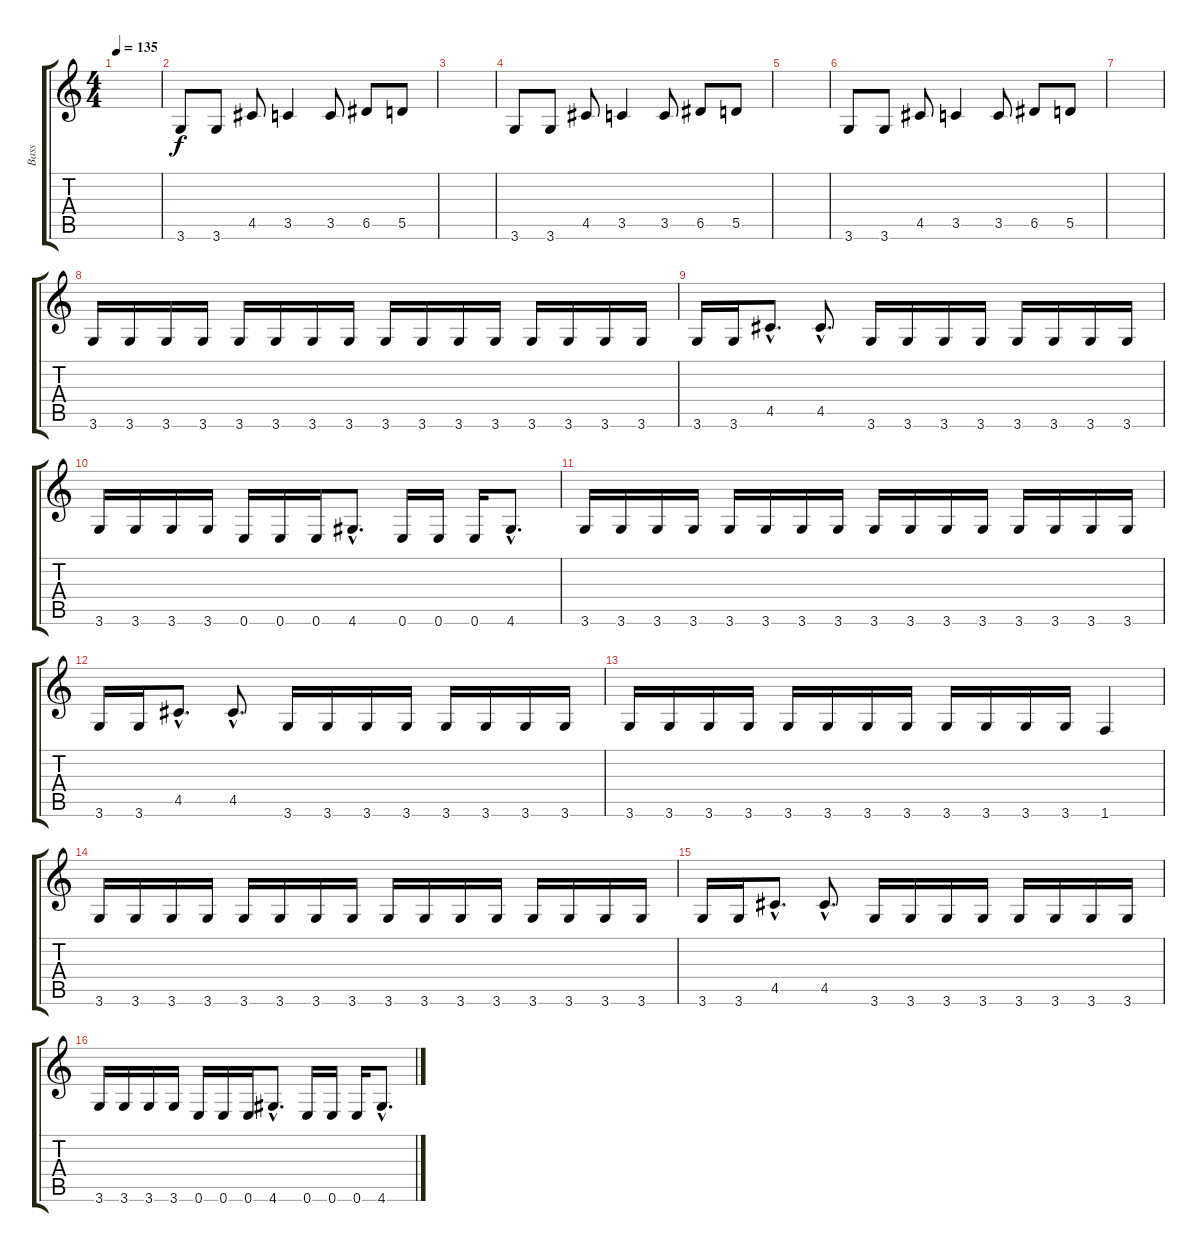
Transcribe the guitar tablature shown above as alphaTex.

\track ("Bass" "Bass") {instrument electricbassfinger}
\staff {score tabs}
\tuning (E4 B3 G3 D3 A2 E2) {hide}
\ts (4 4)
\tempo 135
\clef g2
\ks c
|
3.6.8 3.6.8 4.5.8 3.5.4 3.5.8 6.5.8 5.5.8 |
|
3.6.8 3.6.8 4.5.8 3.5.4 3.5.8 6.5.8 5.5.8 |
|
3.6.8 3.6.8 4.5.8 3.5.4 3.5.8 6.5.8 5.5.8 |
|
3.6.16 3.6.16 3.6.16 3.6.16 3.6.16 3.6.16 3.6.16 3.6.16 3.6.16 3.6.16 3.6.16 3.6.16 3.6.16 3.6.16 3.6.16 3.6.16 |
3.6.16 3.6.16 4.5{hac}.8{d} 4.5{hac}.8{d} 3.6.16 3.6.16 3.6.16 3.6.16 3.6.16 3.6.16 3.6.16 3.6.16 |
3.6.16 3.6.16 3.6.16 3.6.16 0.6.16 0.6.16 0.6.16 4.6{hac}.8{d} 0.6.16 0.6.16 0.6.16 4.6{hac}.8{d} |
3.6.16 3.6.16 3.6.16 3.6.16 3.6.16 3.6.16 3.6.16 3.6.16 3.6.16 3.6.16 3.6.16 3.6.16 3.6.16 3.6.16 3.6.16 3.6.16 |
3.6.16 3.6.16 4.5{hac}.8{d} 4.5{hac}.8{d} 3.6.16 3.6.16 3.6.16 3.6.16 3.6.16 3.6.16 3.6.16 3.6.16 |
3.6.16 3.6.16 3.6.16 3.6.16 3.6.16 3.6.16 3.6.16 3.6.16 3.6.16 3.6.16 3.6.16 3.6.16 1.6.4 |
3.6.16 3.6.16 3.6.16 3.6.16 3.6.16 3.6.16 3.6.16 3.6.16 3.6.16 3.6.16 3.6.16 3.6.16 3.6.16 3.6.16 3.6.16 3.6.16 |
3.6.16 3.6.16 4.5{hac}.8{d} 4.5{hac}.8{d} 3.6.16 3.6.16 3.6.16 3.6.16 3.6.16 3.6.16 3.6.16 3.6.16 |
3.6.16 3.6.16 3.6.16 3.6.16 0.6.16 0.6.16 0.6.16 4.6{hac}.8{d} 0.6.16 0.6.16 0.6.16 4.6{hac}.8{d}
